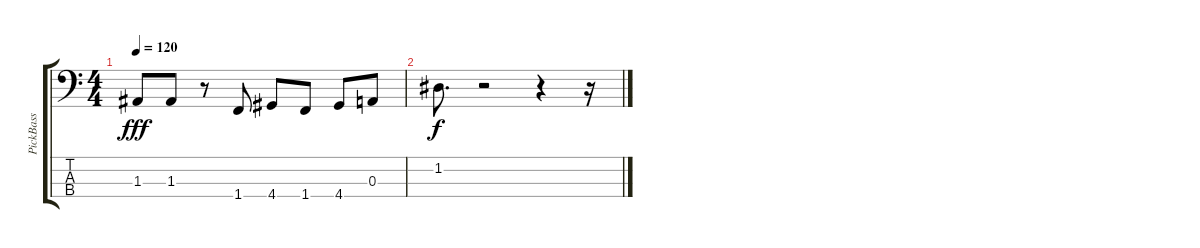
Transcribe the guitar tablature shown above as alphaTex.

\track ("PickBass" "PickBass") {instrument electricbassfinger}
\staff {score tabs}
\tuning (G2 D2 A1 E1) {hide}
\ts (4 4)
\tempo 120
\clef f4
\ks c
1.3.8{dy fff} 1.3.8 r.8 1.4.8 4.4.8 1.4.8 4.4.8 0.3.8 |
1.2.8{d dy f} r.2 r.4 r.16
